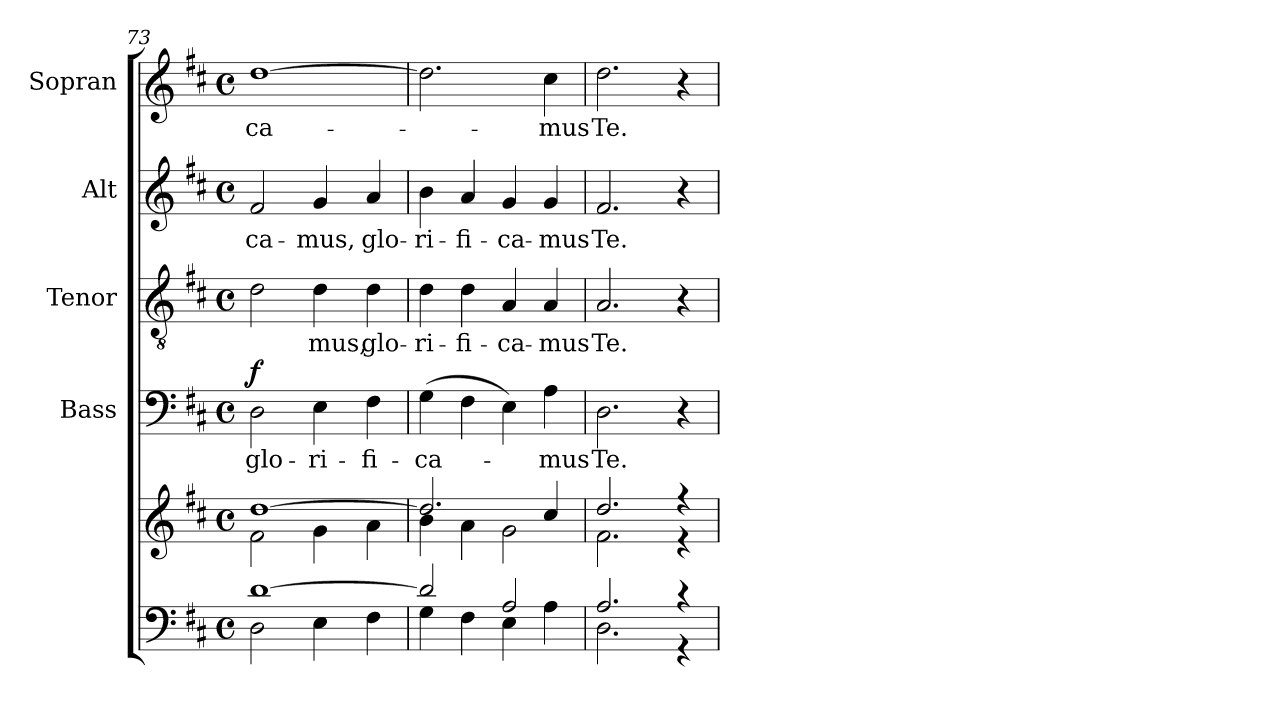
**kern	**kern	**kern	**text	**dynam	**kern	**text	**kern	**text	**kern	**text
*part5	*part5	*part4	*part4	*part4	*part3	*part3	*part2	*part2	*part1	*part1
*staff6	*staff5	*staff4	*staff4	*staff4	*staff3	*staff3	*staff2	*staff2	*staff1	*staff1
*	*	*I"Bass	*	*	*I"Tenor	*	*I"Alt	*	*I"Sopran	*
*	*	*I'B.	*	*	*I'T.	*	*I'A.	*	*I'S.	*
*clefF4	*clefG2	*clefF4	*	*	*clefGv2	*	*clefG2	*	*clefG2	*
*k[f#c#]	*k[f#c#]	*k[f#c#]	*	*	*k[f#c#]	*	*k[f#c#]	*	*k[f#c#]	*
*D:	*D:	*D:	*	*	*D:	*	*D:	*	*D:	*
*M4/4	*M4/4	*M4/4	*	*	*M4/4	*	*M4/4	*	*M4/4	*
*met(c)	*met(c)	*met(c)	*	*	*met(c)	*	*met(c)	*	*met(c)	*
=73	=73	=73	=73	=73	=73	=73	=73	=73	=73	=73
*^	*^	*	*	*	*	*	*	*	*	*
!	!	!	!	!	!LO:LY:b	!LO:DY:a	!	!	!	!LO:LY:b	!	!LO:LY:b
[>1d	2D\	[>1dd	2f#\	2D\	glo-	f	2d\	.	2f#/	-ca-	[1dd	-ca-
!	!	!	!	!	!LO:LY:b	!	!	!LO:LY:b	!	!LO:LY:b	!	!
.	4E\	.	4g\	4E\	-ri-	.	4d\	-mus,	4g/	-mus,	.	.
!	!	!	!	!	!LO:LY:b	!	!	!LO:LY:b	!	!LO:LY:b	!	!
.	4F#\	.	4a\	4F#\	-fi-	.	4d\	glo-	4a/	glo-	.	.
=74	=74	=74	=74	=74	=74	=74	=74	=74	=74	=74	=74	=74
!	!	!	!	!	!LO:LY:b	!	!	!LO:LY:b	!	!LO:LY:b	!	!
2d/]	4G\	2.dd/]	4b\	(>4G\	-ca-	.	4d\	-ri-	4b\	-ri-	2.dd\]	.
!	!	!	!	!	!	!	!	!LO:LY:b	!	!LO:LY:b	!	!
.	4F#\	.	4a\	4F#\	.	.	4d\	-fi-	4a/	-fi-	.	.
!	!	!	!	!	!	!	!	!LO:LY:b	!	!LO:LY:b	!	!
2A/	4E\	.	2g\	4E\)	.	.	4A/	-ca-	4g/	-ca-	.	.
!	!	!	!	!	!LO:LY:b	!	!	!LO:LY:b	!	!LO:LY:b	!	!LO:LY:b
.	4A\	4cc#/	.	4A\	-mus	.	4A/	-mus	4g/	-mus	4cc#\	-mus
=75	=75	=75	=75	=75	=75	=75	=75	=75	=75	=75	=75	=75
!	!	!	!	!	!LO:LY:b	!	!	!LO:LY:b	!	!LO:LY:b	!	!LO:LY:b
2.A/	2.D\	2.dd/	2.f#\	2.D\	Te.	.	2.A/	Te.	2.f#/	Te.	2.dd\	Te.
4r	4r	4r	4r	4r	.	.	4r	.	4r	.	4r	.
*v	*v	*	*	*	*	*	*	*	*	*	*	*
*	*v	*v	*	*	*	*	*	*	*	*	*
=	=	=	=	=	=	=	=	=	=	=
*-	*-	*-	*-	*-	*-	*-	*-	*-	*-	*-
